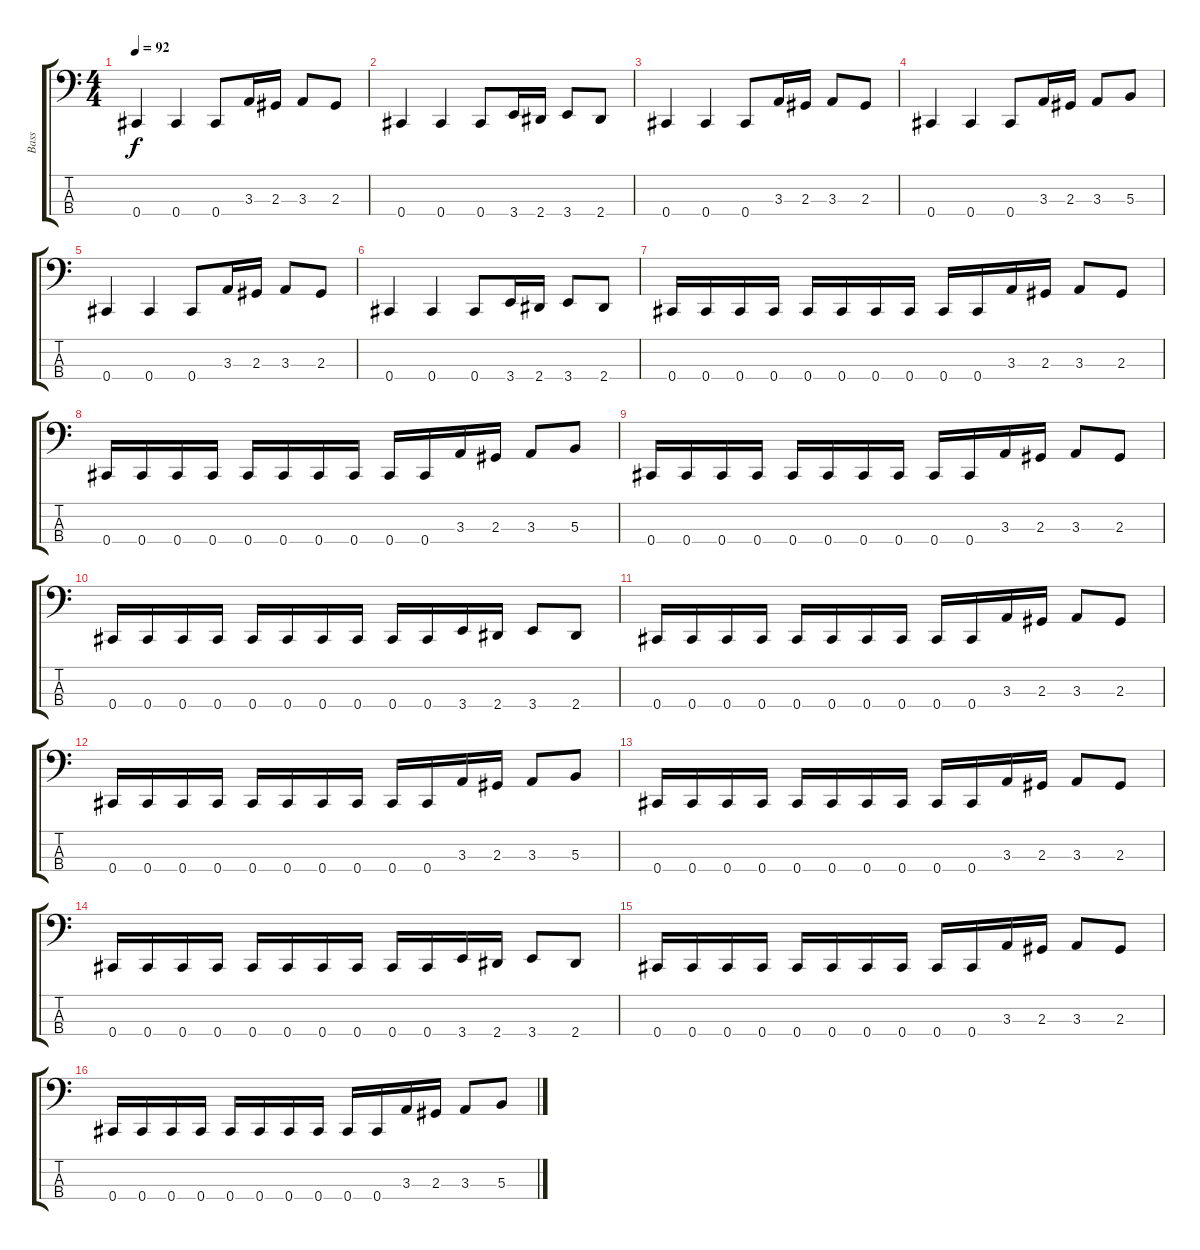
\track ("Bass" "Bass") {instrument electricbassfinger}
\staff {score tabs}
\tuning (E2 B1 Gb1 Db1) {hide}
\ts (4 4)
\tempo 92
\clef f4
\ks c
0.4.4{dy f} 0.4.4 0.4.8 3.3.16 2.3.16 3.3.8 2.3.8 |
0.4.4 0.4.4 0.4.8 3.4.16 2.4.16 3.4.8 2.4.8 |
0.4.4 0.4.4 0.4.8 3.3.16 2.3.16 3.3.8 2.3.8 |
0.4.4 0.4.4 0.4.8 3.3.16 2.3.16 3.3.8 5.3.8 |
0.4.4 0.4.4 0.4.8 3.3.16 2.3.16 3.3.8 2.3.8 |
0.4.4 0.4.4 0.4.8 3.4.16 2.4.16 3.4.8 2.4.8 |
0.4.16 0.4.16 0.4.16 0.4.16 0.4.16 0.4.16 0.4.16 0.4.16 0.4.16 0.4.16 3.3.16 2.3.16 3.3.8 2.3.8 |
0.4.16 0.4.16 0.4.16 0.4.16 0.4.16 0.4.16 0.4.16 0.4.16 0.4.16 0.4.16 3.3.16 2.3.16 3.3.8 5.3.8 |
0.4.16 0.4.16 0.4.16 0.4.16 0.4.16 0.4.16 0.4.16 0.4.16 0.4.16 0.4.16 3.3.16 2.3.16 3.3.8 2.3.8 |
0.4.16 0.4.16 0.4.16 0.4.16 0.4.16 0.4.16 0.4.16 0.4.16 0.4.16 0.4.16 3.4.16 2.4.16 3.4.8 2.4.8 |
0.4.16 0.4.16 0.4.16 0.4.16 0.4.16 0.4.16 0.4.16 0.4.16 0.4.16 0.4.16 3.3.16 2.3.16 3.3.8 2.3.8 |
0.4.16 0.4.16 0.4.16 0.4.16 0.4.16 0.4.16 0.4.16 0.4.16 0.4.16 0.4.16 3.3.16 2.3.16 3.3.8 5.3.8 |
0.4.16 0.4.16 0.4.16 0.4.16 0.4.16 0.4.16 0.4.16 0.4.16 0.4.16 0.4.16 3.3.16 2.3.16 3.3.8 2.3.8 |
0.4.16 0.4.16 0.4.16 0.4.16 0.4.16 0.4.16 0.4.16 0.4.16 0.4.16 0.4.16 3.4.16 2.4.16 3.4.8 2.4.8 |
0.4.16 0.4.16 0.4.16 0.4.16 0.4.16 0.4.16 0.4.16 0.4.16 0.4.16 0.4.16 3.3.16 2.3.16 3.3.8 2.3.8 |
0.4.16 0.4.16 0.4.16 0.4.16 0.4.16 0.4.16 0.4.16 0.4.16 0.4.16 0.4.16 3.3.16 2.3.16 3.3.8 5.3.8
